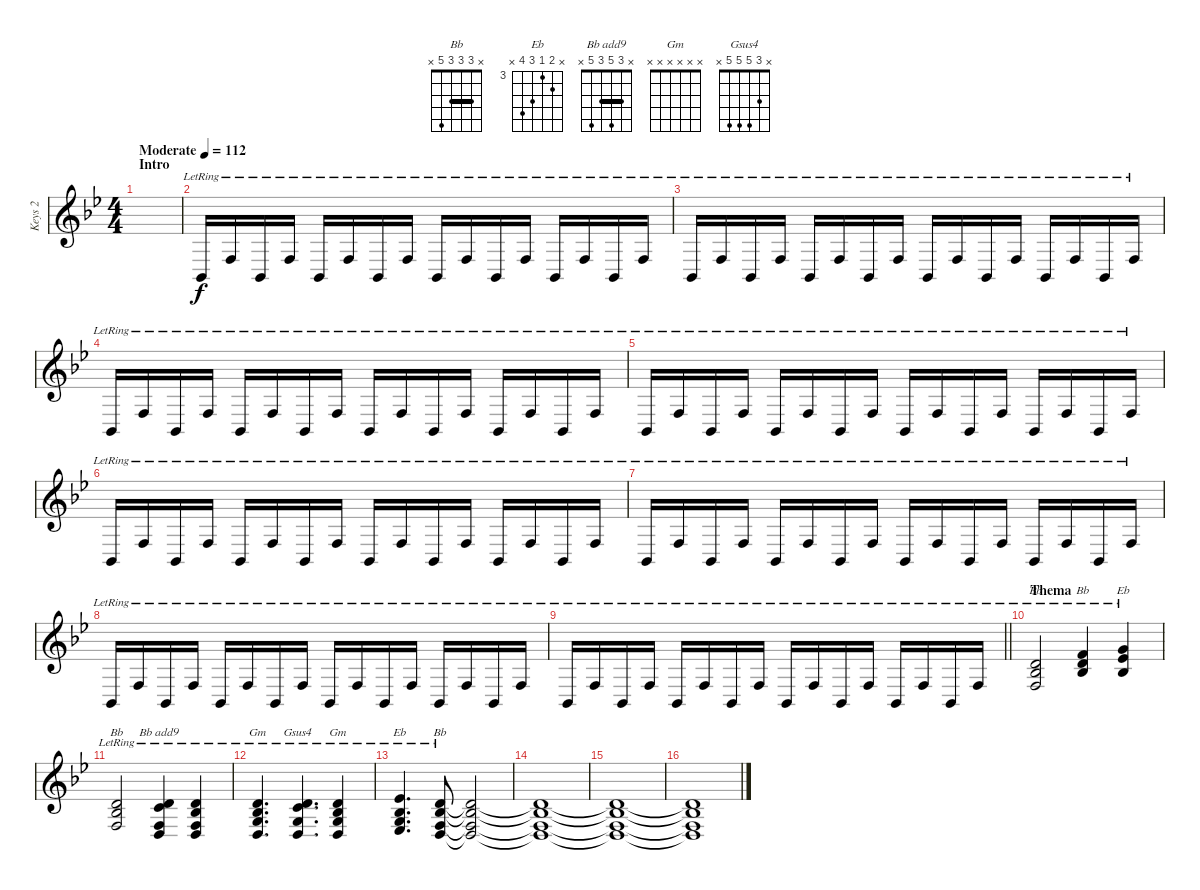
\track ("Keys 2" "Keys 2") {instrument stringensemble2}
\staff {score}
\tuning (E4 B3 G3 D3 A2 E2) {hide}
\chord ("Bb" x 3 3 3 x x) {barre 3}
\chord ("Bb" x 6 7 8 x x) {firstfret 6}
\chord ("Eb" x 8 8 8 x x) {firstfret 8 barre 8}
\chord ("Bb" x x x x x x)
\chord ("Bb add9" x 3 5 3 5 x) {barre 3}
\chord ("Gm" x 3 3 5 5 x) {barre 3}
\chord ("Gsus4" x 3 5 5 5 x)
\chord ("Gm" x x x x x x)
\chord ("Eb" x 4 3 5 6 x) {firstfret 3}
\chord ("Bb" x 3 3 3 5 x) {barre 3}
\ts (4 4)
\section ("" "Intro ")
\tempo (112 "Moderate")
\clef g2
\ks bb
|
6.6{lr}.16 8.5{lr}.16 6.6{lr}.16 8.5{lr}.16 6.6{lr}.16 8.5{lr}.16 6.6{lr}.16 8.5{lr}.16 6.6{lr}.16 8.5{lr}.16 6.6{lr}.16 8.5{lr}.16 6.6{lr}.16 8.5{lr}.16 6.6{lr}.16 8.5{lr}.16 |
6.6{lr}.16 8.5{lr}.16 6.6{lr}.16 8.5{lr}.16 6.6{lr}.16 8.5{lr}.16 6.6{lr}.16 8.5{lr}.16 6.6{lr}.16 8.5{lr}.16 6.6{lr}.16 8.5{lr}.16 6.6{lr}.16 8.5{lr}.16 6.6{lr}.16 8.5{lr}.16 |
6.6{lr}.16 8.5{lr}.16 6.6{lr}.16 8.5{lr}.16 6.6{lr}.16 8.5{lr}.16 6.6{lr}.16 8.5{lr}.16 6.6{lr}.16 8.5{lr}.16 6.6{lr}.16 8.5{lr}.16 6.6{lr}.16 8.5{lr}.16 6.6{lr}.16 8.5{lr}.16 |
6.6{lr}.16 8.5{lr}.16 6.6{lr}.16 8.5{lr}.16 6.6{lr}.16 8.5{lr}.16 6.6{lr}.16 8.5{lr}.16 6.6{lr}.16 8.5{lr}.16 6.6{lr}.16 8.5{lr}.16 6.6{lr}.16 8.5{lr}.16 6.6{lr}.16 8.5{lr}.16 |
6.6{lr}.16 8.5{lr}.16 6.6{lr}.16 8.5{lr}.16 6.6{lr}.16 8.5{lr}.16 6.6{lr}.16 8.5{lr}.16 6.6{lr}.16 8.5{lr}.16 6.6{lr}.16 8.5{lr}.16 6.6{lr}.16 8.5{lr}.16 6.6{lr}.16 8.5{lr}.16 |
6.6{lr}.16 8.5{lr}.16 6.6{lr}.16 8.5{lr}.16 6.6{lr}.16 8.5{lr}.16 6.6{lr}.16 8.5{lr}.16 6.6{lr}.16 8.5{lr}.16 6.6{lr}.16 8.5{lr}.16 6.6{lr}.16 8.5{lr}.16 6.6{lr}.16 8.5{lr}.16 |
6.6{lr}.16 8.5{lr}.16 6.6{lr}.16 8.5{lr}.16 6.6{lr}.16 8.5{lr}.16 6.6{lr}.16 8.5{lr}.16 6.6{lr}.16 8.5{lr}.16 6.6{lr}.16 8.5{lr}.16 6.6{lr}.16 8.5{lr}.16 6.6{lr}.16 8.5{lr}.16 |
\barLineRight lightlight
6.6{lr}.16 8.5{lr}.16 6.6{lr}.16 8.5{lr}.16 6.6{lr}.16 8.5{lr}.16 6.6{lr}.16 8.5{lr}.16 6.6{lr}.16 8.5{lr}.16 6.6{lr}.16 8.5{lr}.16 6.6{lr}.16 8.5{lr}.16 6.6{lr}.16 8.5{lr}.16 |
\section ("" "Thema")
(3.2{lr} 3.3{lr} 3.4{lr}).2{ch "Bb" volume 11 instrument stringensemble2} (6.2{lr} 7.3{lr} 8.4{lr}).4{ch "Bb"} (8.2{lr} 8.3{lr} 8.4{lr}).4{ch "Eb"} |
(3.2{lr} 3.3{lr} 3.4{lr}).2{ch "Bb"} (3.2{lr} 5.3{lr} 3.4{lr} 5.5{lr}).4{ch "Bb add9"} (3.2{lr} 3.3{lr} 3.4{lr} 5.5{lr}).4 |
(3.2{lr} 3.3{lr} 5.4{lr} 5.5{lr}).4{d ch "Gm"} (3.2{lr} 5.3{lr} 5.4{lr} 5.5{lr}).4{d ch "Gsus4"} (3.2{lr} 3.3{lr} 5.4{lr} 5.5{lr}).4{ch "Gm"} |
(4.2{lr} 3.3{lr} 5.4{lr} 6.5{lr}).4{d ch "Eb"} (3.2{lr} 3.3{lr} 3.4{lr} 5.5{lr}).8{ch "Bb"} (3.2{t} 3.3{t} 3.4{t} 5.5{t}).2 |
(3.2{t} 3.3{t} 3.4{t} 5.5{t}).1 |
(3.2{t} 3.3{t} 3.4{t} 5.5{t}).1 |
(3.2{t} 3.3{t} 3.4{t} 5.5{t}).1
